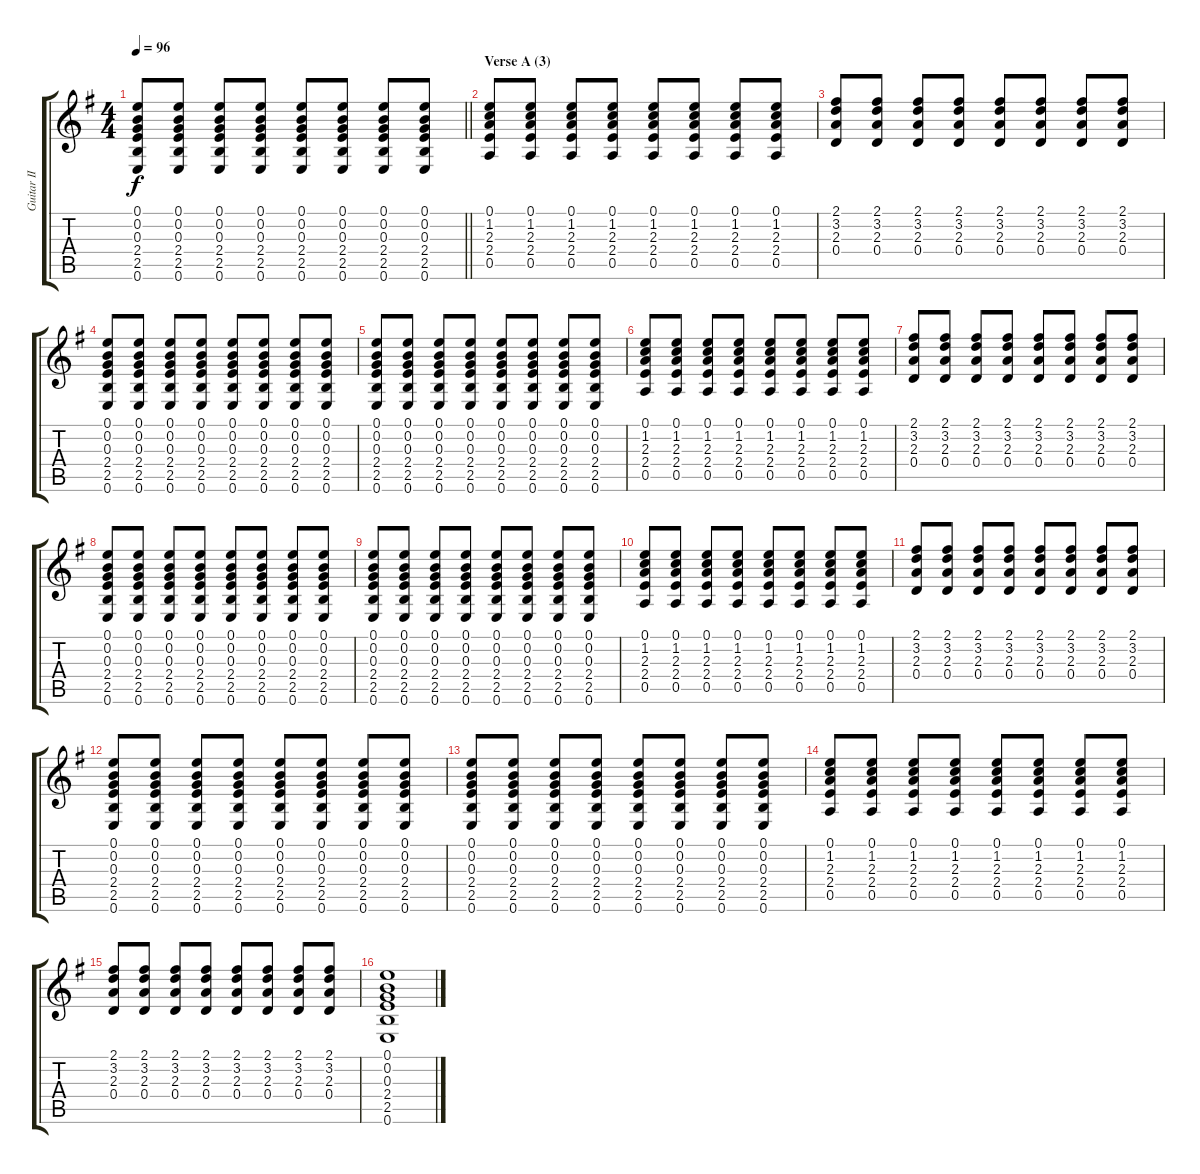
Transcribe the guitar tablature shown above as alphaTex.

\track ("Guitar II" "Guitar II") {instrument acousticguitarsteel}
\staff {score tabs}
\tuning (E4 B3 G3 D3 A2 E2) {hide}
\ts (4 4)
\tempo 96
\clef g2
\barLineRight lightlight
\ks eminor
(0.1 0.2 0.3 2.4 2.5 0.6).8{dy f} (0.1 0.2 0.3 2.4 2.5 0.6).8 (0.1 0.2 0.3 2.4 2.5 0.6).8 (0.1 0.2 0.3 2.4 2.5 0.6).8 (0.1 0.2 0.3 2.4 2.5 0.6).8 (0.1 0.2 0.3 2.4 2.5 0.6).8 (0.1 0.2 0.3 2.4 2.5 0.6).8 (0.1 0.2 0.3 2.4 2.5 0.6).8 |
\section ("" "Verse A (3)")
(0.1 1.2 2.3 2.4 0.5).8 (0.1 1.2 2.3 2.4 0.5).8 (0.1 1.2 2.3 2.4 0.5).8 (0.1 1.2 2.3 2.4 0.5).8 (0.1 1.2 2.3 2.4 0.5).8 (0.1 1.2 2.3 2.4 0.5).8 (0.1 1.2 2.3 2.4 0.5).8 (0.1 1.2 2.3 2.4 0.5).8 |
(2.1 3.2 2.3 0.4).8 (2.1 3.2 2.3 0.4).8 (2.1 3.2 2.3 0.4).8 (2.1 3.2 2.3 0.4).8 (2.1 3.2 2.3 0.4).8 (2.1 3.2 2.3 0.4).8 (2.1 3.2 2.3 0.4).8 (2.1 3.2 2.3 0.4).8 |
(0.1 0.2 0.3 2.4 2.5 0.6).8 (0.1 0.2 0.3 2.4 2.5 0.6).8 (0.1 0.2 0.3 2.4 2.5 0.6).8 (0.1 0.2 0.3 2.4 2.5 0.6).8 (0.1 0.2 0.3 2.4 2.5 0.6).8 (0.1 0.2 0.3 2.4 2.5 0.6).8 (0.1 0.2 0.3 2.4 2.5 0.6).8 (0.1 0.2 0.3 2.4 2.5 0.6).8 |
(0.1 0.2 0.3 2.4 2.5 0.6).8 (0.1 0.2 0.3 2.4 2.5 0.6).8 (0.1 0.2 0.3 2.4 2.5 0.6).8 (0.1 0.2 0.3 2.4 2.5 0.6).8 (0.1 0.2 0.3 2.4 2.5 0.6).8 (0.1 0.2 0.3 2.4 2.5 0.6).8 (0.1 0.2 0.3 2.4 2.5 0.6).8 (0.1 0.2 0.3 2.4 2.5 0.6).8 |
(0.1 1.2 2.3 2.4 0.5).8 (0.1 1.2 2.3 2.4 0.5).8 (0.1 1.2 2.3 2.4 0.5).8 (0.1 1.2 2.3 2.4 0.5).8 (0.1 1.2 2.3 2.4 0.5).8 (0.1 1.2 2.3 2.4 0.5).8 (0.1 1.2 2.3 2.4 0.5).8 (0.1 1.2 2.3 2.4 0.5).8 |
(2.1 3.2 2.3 0.4).8 (2.1 3.2 2.3 0.4).8 (2.1 3.2 2.3 0.4).8 (2.1 3.2 2.3 0.4).8 (2.1 3.2 2.3 0.4).8 (2.1 3.2 2.3 0.4).8 (2.1 3.2 2.3 0.4).8 (2.1 3.2 2.3 0.4).8 |
(0.1 0.2 0.3 2.4 2.5 0.6).8 (0.1 0.2 0.3 2.4 2.5 0.6).8 (0.1 0.2 0.3 2.4 2.5 0.6).8 (0.1 0.2 0.3 2.4 2.5 0.6).8 (0.1 0.2 0.3 2.4 2.5 0.6).8 (0.1 0.2 0.3 2.4 2.5 0.6).8 (0.1 0.2 0.3 2.4 2.5 0.6).8 (0.1 0.2 0.3 2.4 2.5 0.6).8 |
(0.1 0.2 0.3 2.4 2.5 0.6).8 (0.1 0.2 0.3 2.4 2.5 0.6).8 (0.1 0.2 0.3 2.4 2.5 0.6).8 (0.1 0.2 0.3 2.4 2.5 0.6).8 (0.1 0.2 0.3 2.4 2.5 0.6).8 (0.1 0.2 0.3 2.4 2.5 0.6).8 (0.1 0.2 0.3 2.4 2.5 0.6).8 (0.1 0.2 0.3 2.4 2.5 0.6).8 |
(0.1 1.2 2.3 2.4 0.5).8 (0.1 1.2 2.3 2.4 0.5).8 (0.1 1.2 2.3 2.4 0.5).8 (0.1 1.2 2.3 2.4 0.5).8 (0.1 1.2 2.3 2.4 0.5).8 (0.1 1.2 2.3 2.4 0.5).8 (0.1 1.2 2.3 2.4 0.5).8 (0.1 1.2 2.3 2.4 0.5).8 |
(2.1 3.2 2.3 0.4).8 (2.1 3.2 2.3 0.4).8 (2.1 3.2 2.3 0.4).8 (2.1 3.2 2.3 0.4).8 (2.1 3.2 2.3 0.4).8 (2.1 3.2 2.3 0.4).8 (2.1 3.2 2.3 0.4).8 (2.1 3.2 2.3 0.4).8 |
(0.1 0.2 0.3 2.4 2.5 0.6).8 (0.1 0.2 0.3 2.4 2.5 0.6).8 (0.1 0.2 0.3 2.4 2.5 0.6).8 (0.1 0.2 0.3 2.4 2.5 0.6).8 (0.1 0.2 0.3 2.4 2.5 0.6).8 (0.1 0.2 0.3 2.4 2.5 0.6).8 (0.1 0.2 0.3 2.4 2.5 0.6).8 (0.1 0.2 0.3 2.4 2.5 0.6).8 |
(0.1 0.2 0.3 2.4 2.5 0.6).8 (0.1 0.2 0.3 2.4 2.5 0.6).8 (0.1 0.2 0.3 2.4 2.5 0.6).8 (0.1 0.2 0.3 2.4 2.5 0.6).8 (0.1 0.2 0.3 2.4 2.5 0.6).8 (0.1 0.2 0.3 2.4 2.5 0.6).8 (0.1 0.2 0.3 2.4 2.5 0.6).8 (0.1 0.2 0.3 2.4 2.5 0.6).8 |
(0.1 1.2 2.3 2.4 0.5).8 (0.1 1.2 2.3 2.4 0.5).8 (0.1 1.2 2.3 2.4 0.5).8 (0.1 1.2 2.3 2.4 0.5).8 (0.1 1.2 2.3 2.4 0.5).8 (0.1 1.2 2.3 2.4 0.5).8 (0.1 1.2 2.3 2.4 0.5).8 (0.1 1.2 2.3 2.4 0.5).8 |
(2.1 3.2 2.3 0.4).8 (2.1 3.2 2.3 0.4).8 (2.1 3.2 2.3 0.4).8 (2.1 3.2 2.3 0.4).8 (2.1 3.2 2.3 0.4).8 (2.1 3.2 2.3 0.4).8 (2.1 3.2 2.3 0.4).8 (2.1 3.2 2.3 0.4).8 |
(0.1 0.2 0.3 2.4 2.5 0.6).1
